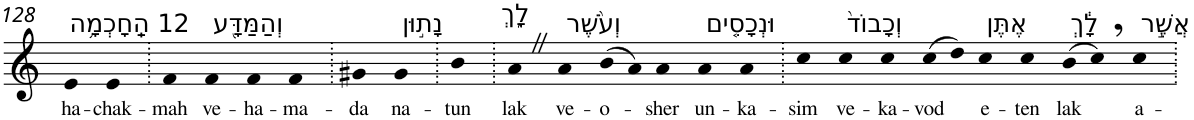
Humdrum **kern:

**kern	**text
*part1	*part1
*staff1	*staff1
*I"Piano	*
*I'Pno	*
!!LO:PB:g=z
*clefG2	*
*k[]	*
=128	=128
!LO:TX:a:t=12 הַֽחָכְמָ֥ה	!
!	!LO:LY:b
4e	ha-
!	!LO:LY:b
4e	-chak-
=129.	=129.
!	!LO:LY:b
4f	-mah
!LO:TX:a:t=וְהַמַּדָּ֖ע	!
!	!LO:LY:b
4f	ve-
!	!LO:LY:b
4f	-ha-
!	!LO:LY:b
4f	-ma-
=130.	=130.
!	!LO:LY:b
4g#X	-da
!LO:TX:a:t=נָת֣וּן	!
!	!LO:LY:b
4g#	na-
=131.	=131.
!	!LO:LY:b
4b	-tun
=132.	=132.
!LO:TX:a:t=לָ֑ךְ	!
!	!LO:LY:b
4aZ	lak
!LO:TX:a:t=וְעֹ֨שֶׁר	!
!	!LO:LY:b
4a	ve-
!	!LO:LY:b
(>8b	-o-
8a)	.
!	!LO:LY:b
4a	-sher
!LO:TX:a:t=וּנְכָסִ֤ים	!
!	!LO:LY:b
4a	un-
!	!LO:LY:b
4a	-ka-
=133.	=133.
!	!LO:LY:b
4cc	-sim
!LO:TX:a:t=וְכָבוֹד֙	!
!	!LO:LY:b
4cc	ve-
!	!LO:LY:b
4cc	-ka-
!	!LO:LY:b
(>8cc	-vod
8dd)	.
!LO:TX:a:t=אֶתֶּן	!
!	!LO:LY:b
4cc	e-
!	!LO:LY:b
4cc	-ten
!LO:TX:a:t=לָ֔ךְ	!
!	!LO:LY:b
(>8b	lak
8cc,)	.
!LO:TX:a:t=אֲשֶׁ֣ר	!
!	!LO:LY:b
4cc	a-
=.	=.
*-	*-
